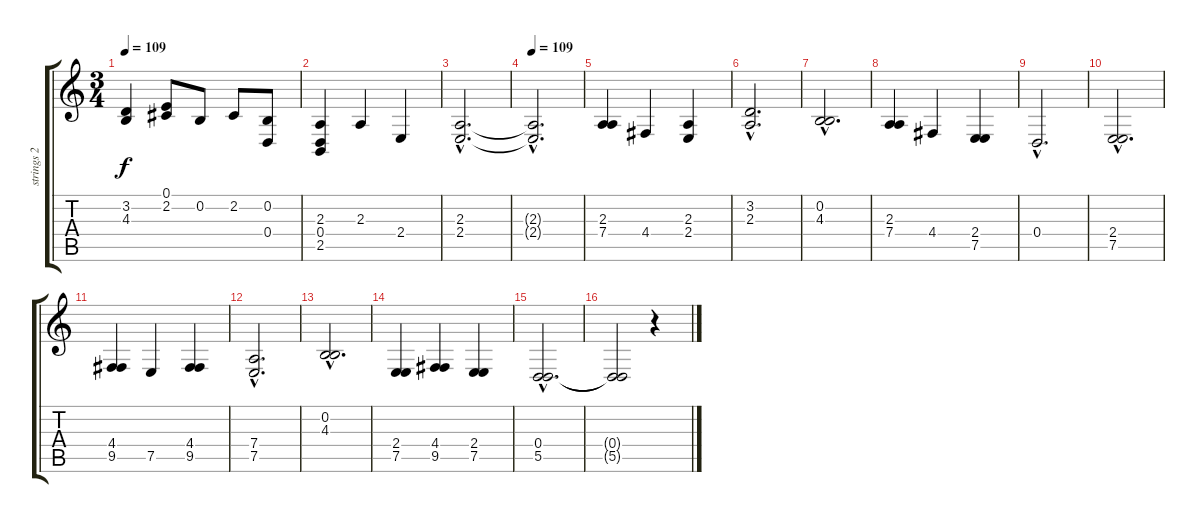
\track ("strings 2" "strings 2") {instrument stringensemble1}
\staff {score tabs}
\tuning (E4 B3 G3 D3 A2 E2) {hide}
\ts (3 4)
\tempo 109
\clef g2
\ks c
(3.2 4.3).4{dy f} (0.1 2.2).8 0.2.8 2.2.8 (0.2 0.4).8 |
(2.3 0.4 2.5).4 2.3.4 2.4.4 |
(2.3{hac} 2.4{hac}).2{d} |
\tempo 109
(2.3{hac t} 2.4{t}).2{d} |
(2.3 7.4).4 4.4.4 (2.3 2.4).4 |
(3.2{hac} 2.3{hac}).2{d} |
(0.2{hac} 4.3{hac}).2{d} |
(2.3 7.4).4 4.4.4 (2.4 7.5).4 |
0.4{hac}.2{d} |
(2.4{hac} 7.5{hac}).2{d} |
(4.4 9.5).4 7.5.4 (4.4 9.5).4 |
(7.4{hac} 7.5{hac}).2{d} |
(0.2{hac} 4.3{hac}).2{d} |
(2.4 7.5).4 (4.4 9.5).4 (2.4 7.5).4 |
(0.4{hac} 5.5{hac}).2{d} |
(0.4{t} 5.5{t}).2 r.4
